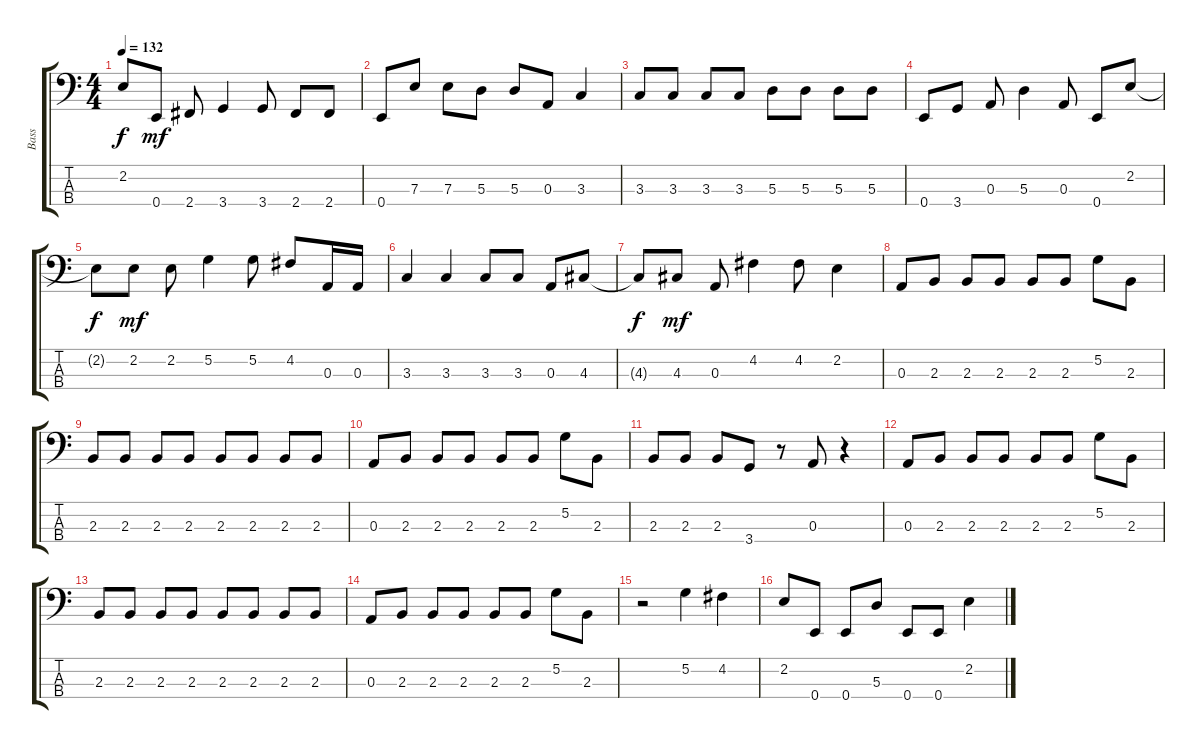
\track ("Bass" "Bass") {instrument electricbassfinger}
\staff {score tabs}
\tuning (G2 D2 A1 E1) {hide}
\ts (4 4)
\tempo 132
\clef f4
\ks c
2.2{t}.8{dy f} 0.4.8{dy mf} 2.4.8 3.4.4 3.4.8 2.4.8 2.4.8 |
0.4.8 7.3.8 7.3.8 5.3.8 5.3.8 0.3.8 3.3.4 |
3.3.8 3.3.8 3.3.8 3.3.8 5.3.8 5.3.8 5.3.8 5.3.8 |
0.4.8 3.4.8 0.3.8 5.3.4 0.3.8 0.4.8 2.2.8 |
2.2{t}.8{dy f} 2.2.8{dy mf} 2.2.8 5.2.4 5.2.8 4.2.8 0.3.16 0.3.16 |
3.3.4 3.3.4 3.3.8 3.3.8 0.3.8 4.3.8 |
4.3{t}.8{dy f} 4.3.8{dy mf} 0.3.8 4.2.4 4.2.8 2.2.4 |
0.3.8 2.3.8 2.3.8 2.3.8 2.3.8 2.3.8 5.2.8 2.3.8 |
2.3.8 2.3.8 2.3.8 2.3.8 2.3.8 2.3.8 2.3.8 2.3.8 |
0.3.8 2.3.8 2.3.8 2.3.8 2.3.8 2.3.8 5.2.8 2.3.8 |
2.3.8 2.3.8 2.3.8 3.4.8 r.8 0.3.8 r.4 |
0.3.8 2.3.8 2.3.8 2.3.8 2.3.8 2.3.8 5.2.8 2.3.8 |
2.3.8 2.3.8 2.3.8 2.3.8 2.3.8 2.3.8 2.3.8 2.3.8 |
0.3.8 2.3.8 2.3.8 2.3.8 2.3.8 2.3.8 5.2.8 2.3.8 |
r.2 5.2.4 4.2.4 |
2.2.8 0.4.8 0.4.8 5.3.8 0.4.8 0.4.8 2.2.4
